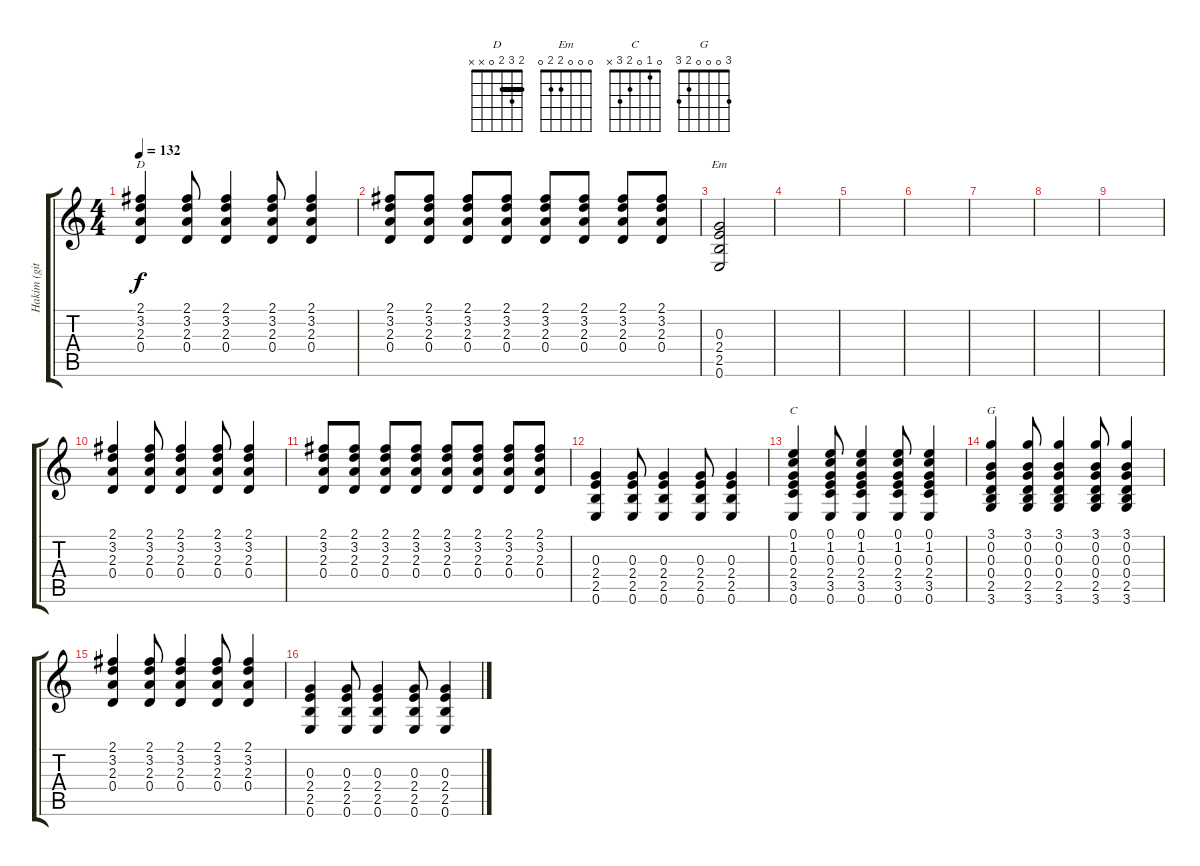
\track ("Hakim (gitar)" "Hakim (git") {instrument acousticguitarsteel}
\staff {score tabs}
\tuning (E4 B3 G3 D3 A2 E2) {hide}
\chord ("D" 2 3 2 0 x x) {barre 2}
\chord ("Em" 0 0 0 2 2 0)
\chord ("C" 0 1 0 2 3 x)
\chord ("G" 3 0 0 0 2 3)
\ts (4 4)
\tempo 132
\clef g2
\ks c
(2.1 3.2 2.3 0.4).4{ch "D" dy f} (2.1 3.2 2.3 0.4).8 (2.1 3.2 2.3 0.4).4 (2.1 3.2 2.3 0.4).8 (2.1 3.2 2.3 0.4).4 |
(2.1 3.2 2.3 0.4).8 (2.1 3.2 2.3 0.4).8 (2.1 3.2 2.3 0.4).8 (2.1 3.2 2.3 0.4).8 (2.1 3.2 2.3 0.4).8 (2.1 3.2 2.3 0.4).8 (2.1 3.2 2.3 0.4).8 (2.1 3.2 2.3 0.4).8 |
(0.3 2.4 2.5 0.6).2{ch "Em"} |
|
|
|
|
|
|
(2.1 3.2 2.3 0.4).4 (2.1 3.2 2.3 0.4).8 (2.1 3.2 2.3 0.4).4 (2.1 3.2 2.3 0.4).8 (2.1 3.2 2.3 0.4).4 |
(2.1 3.2 2.3 0.4).8 (2.1 3.2 2.3 0.4).8 (2.1 3.2 2.3 0.4).8 (2.1 3.2 2.3 0.4).8 (2.1 3.2 2.3 0.4).8 (2.1 3.2 2.3 0.4).8 (2.1 3.2 2.3 0.4).8 (2.1 3.2 2.3 0.4).8 |
(0.3 2.4 2.5 0.6).4 (0.3 2.4 2.5 0.6).8 (0.3 2.4 2.5 0.6).4 (0.3 2.4 2.5 0.6).8 (0.3 2.4 2.5 0.6).4 |
(0.1 1.2 0.3 2.4 3.5 0.6).4{ch "C"} (0.1 1.2 0.3 2.4 3.5 0.6).8 (0.1 1.2 0.3 2.4 3.5 0.6).4 (0.1 1.2 0.3 2.4 3.5 0.6).8 (0.1 1.2 0.3 2.4 3.5 0.6).4 |
(3.1 0.2 0.3 0.4 2.5 3.6).4{ch "G"} (3.1 0.2 0.3 0.4 2.5 3.6).8 (3.1 0.2 0.3 0.4 2.5 3.6).4 (3.1 0.2 0.3 0.4 2.5 3.6).8 (3.1 0.2 0.3 0.4 2.5 3.6).4 |
(2.1 3.2 2.3 0.4).4 (2.1 3.2 2.3 0.4).8 (2.1 3.2 2.3 0.4).4 (2.1 3.2 2.3 0.4).8 (2.1 3.2 2.3 0.4).4 |
(0.3 2.4 2.5 0.6).4 (0.3 2.4 2.5 0.6).8 (0.3 2.4 2.5 0.6).4 (0.3 2.4 2.5 0.6).8 (0.3 2.4 2.5 0.6).4
